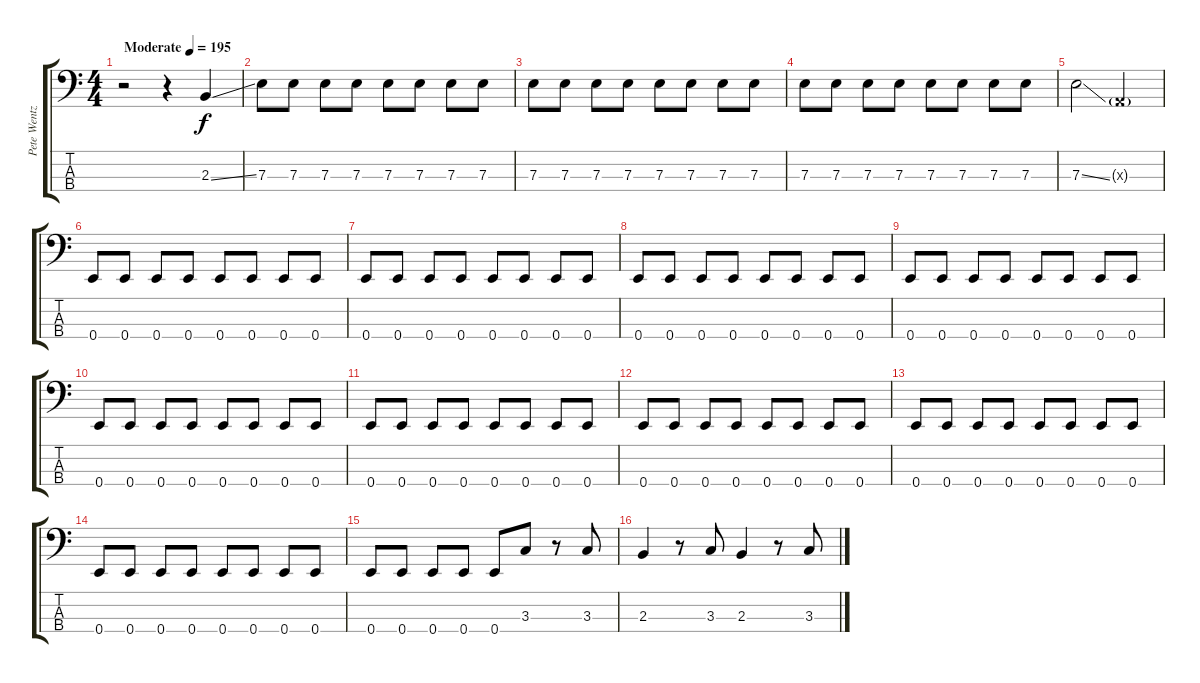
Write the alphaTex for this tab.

\track ("Pete Wentz - Bass" "Pete Wentz") {instrument electricbasspick}
\staff {score tabs}
\tuning (G2 D2 A1 E1) {hide}
\ts (4 4)
\tempo (195 "Moderate")
\clef f4
\ks c
r.2{dy f instrument electricbasspick} r.4 2.3{ss}.4 |
7.3.8 7.3.8 7.3.8 7.3.8 7.3.8 7.3.8 7.3.8 7.3.8 |
7.3.8 7.3.8 7.3.8 7.3.8 7.3.8 7.3.8 7.3.8 7.3.8 |
7.3.8 7.3.8 7.3.8 7.3.8 7.3.8 7.3.8 7.3.8 7.3.8 |
7.3{ss}.2 0.3{g x}.2 |
0.4.8 0.4.8 0.4.8 0.4.8 0.4.8 0.4.8 0.4.8 0.4.8 |
0.4.8 0.4.8 0.4.8 0.4.8 0.4.8 0.4.8 0.4.8 0.4.8 |
0.4.8 0.4.8 0.4.8 0.4.8 0.4.8 0.4.8 0.4.8 0.4.8 |
0.4.8 0.4.8 0.4.8 0.4.8 0.4.8 0.4.8 0.4.8 0.4.8 |
0.4.8 0.4.8 0.4.8 0.4.8 0.4.8 0.4.8 0.4.8 0.4.8 |
0.4.8 0.4.8 0.4.8 0.4.8 0.4.8 0.4.8 0.4.8 0.4.8 |
0.4.8 0.4.8 0.4.8 0.4.8 0.4.8 0.4.8 0.4.8 0.4.8 |
0.4.8 0.4.8 0.4.8 0.4.8 0.4.8 0.4.8 0.4.8 0.4.8 |
0.4.8 0.4.8 0.4.8 0.4.8 0.4.8 0.4.8 0.4.8 0.4.8 |
0.4.8 0.4.8 0.4.8 0.4.8 0.4.8 3.3.8 r.8 3.3.8 |
2.3.4 r.8 3.3.8 2.3.4 r.8 3.3.8
